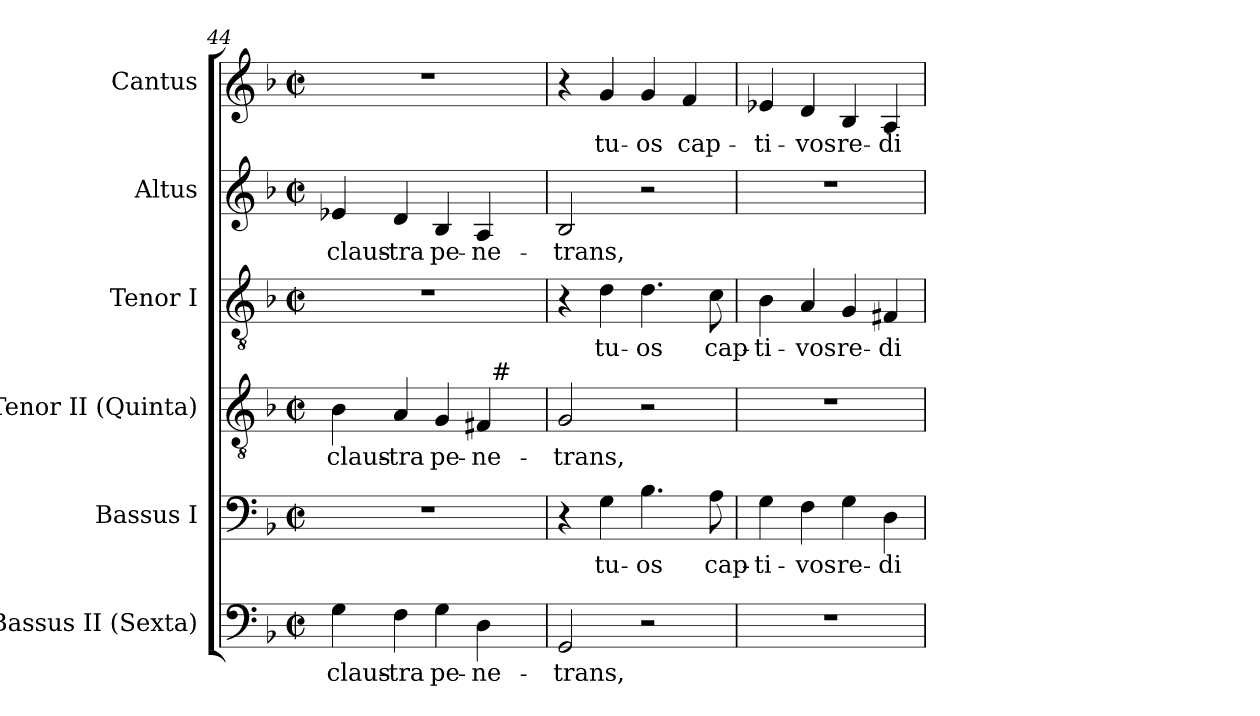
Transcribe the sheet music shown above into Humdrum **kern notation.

**kern	**text	**kern	**text	**kern	**text	**kern	**text	**kern	**text	**kern	**text
*part6	*part6	*part5	*part5	*part4	*part4	*part3	*part3	*part2	*part2	*part1	*part1
*staff6	*staff6	*staff5	*staff5	*staff4	*staff4	*staff3	*staff3	*staff2	*staff2	*staff1	*staff1
*I"Bassus II (Sexta)	*	*I"Bassus I	*	*I"Tenor II (Quinta)	*	*I"Tenor I	*	*I"Altus	*	*I"Cantus	*
*I'B.	*	*I'B.	*	*I'T.	*	*I'T.	*	*I'A.	*	*I'A.	*
*clefF4	*	*clefF4	*	*clefGv2	*	*clefGv2	*	*clefG2	*	*clefG2	*
*	*	*	*	*ITrd7c12	*	*ITrd7c12	*	*	*	*	*
*k[b-]	*	*k[b-]	*	*k[b-]	*	*k[b-]	*	*k[b-]	*	*k[b-]	*
*F:	*	*F:	*	*F:	*	*F:	*	*F:	*	*F:	*
*M2/2	*	*M2/2	*	*M2/2	*	*M2/2	*	*M2/2	*	*M2/2	*
*met(c|)	*	*met(c|)	*	*met(c|)	*	*met(c|)	*	*met(c|)	*	*met(c|)	*
=44	=44	=44	=44	=44	=44	=44	=44	=44	=44	=44	=44
!	!LO:LY:b:color=#000000	!	!	!	!	!	!	!	!	!	!
!	!	!	!	!	!LO:LY:b:color=#000000	!	!	!	!	!	!
!	!	!	!	!	!	!	!	!	!LO:LY:b:color=#000000	!	!
*	*	*	*	*^	*	*	*	*	*	*	*
4Gi\	claus-	1r	.	4BB-i\	2ryy	claus-	1r	.	4e-Xi/	claus-	1r	.
!	!LO:LY:b:color=#000000	!	!	!	!	!	!	!	!	!	!	!
!	!	!	!	!	!	!LO:LY:b:color=#000000	!	!	!	!	!	!
!	!	!	!	!	!	!	!	!	!	!LO:LY:b:color=#000000	!	!
4Fi\	-tra	.	.	4AAi/	.	-tra	.	.	4di/	-tra	.	.
!	!LO:LY:b:color=#000000	!	!	!	!	!	!	!	!	!	!	!
!	!	!	!	!	!	!LO:LY:b:color=#000000	!	!	!	!	!	!
!	!	!	!	!	!	!	!	!	!	!LO:LY:b:color=#000000	!	!
4Gi\	pe-	.	.	4GGi/	4ryy	pe-	.	.	4B-i/	pe-	.	.
!	!LO:LY:b:color=#000000	!	!	!	!	!	!	!	!	!	!	!
!	!	!	!	!	!	!LO:LY:b:color=#000000	!	!	!	!	!	!
!	!	!	!	!	!	!	!	!	!	!LO:LY:b:color=#000000	!	!
4Di\	-ne-	.	.	4FF#i/	32ryy	-ne-	.	.	4Ai/	-ne-	.	.
.	.	.	.	.	256ryy	.	.	.	.	.	.	.
!	!	!	!	!	!LO:TX:a:t=#	!	!	!	!	!	!	!
.	.	.	.	.	8ryy	.	.	.	.	.	.	.
.	.	.	.	.	16ryy	.	.	.	.	.	.	.
.	.	.	.	.	64..ryy	.	.	.	.	.	.	.
*	*	*	*	*v	*v	*	*	*	*	*	*	*
=45	=45	=45	=45	=45	=45	=45	=45	=45	=45	=45	=45
*	*	*	*	*^	*	*	*	*	*	*	*
!	!LO:LY:b:color=#000000	!	!	!	!	!	!	!	!	!	!	!
*	*	*	*	*v	*v	*	*	*	*	*	*	*
*	*	*	*	*^	*	*	*	*	*	*	*
!	!	!	!	!	!	!LO:LY:b:color=#000000	!	!	!	!	!	!
*	*	*	*	*v	*v	*	*	*	*	*	*	*
*	*	*	*	*^	*	*	*	*	*	*	*
!	!	!	!	!	!	!	!	!	!	!LO:LY:b:color=#000000	!	!
*	*	*	*	*v	*v	*	*	*	*	*	*	*
2GGi/	-trans,	4r	.	2GGi/	-trans,	4r	.	2B-i/	-trans,	4r	.
!	!	!	!LO:LY:b:color=#000000	!	!	!	!	!	!	!	!
!	!	!	!	!	!	!	!LO:LY:b:color=#000000	!	!	!	!
!	!	!	!	!	!	!	!	!	!	!	!LO:LY:b:color=#000000
.	.	4Gi\	tu-	.	.	4Di\	tu-	.	.	4gi/	tu-
!	!	!	!LO:LY:b:color=#000000	!	!	!	!	!	!	!	!
!	!	!	!	!	!	!	!LO:LY:b:color=#000000	!	!	!	!
!	!	!	!	!	!	!	!	!	!	!	!LO:LY:b:color=#000000
2r	.	4.B-i\	-os	2r	.	4.Di\	-os	2r	.	4gi/	-os
!	!	!	!	!	!	!	!	!	!	!	!LO:LY:b:color=#000000
.	.	.	.	.	.	.	.	.	.	4fi/	cap-
!	!	!	!LO:LY:b:color=#000000	!	!	!	!	!	!	!	!
!	!	!	!	!	!	!	!LO:LY:b:color=#000000	!	!	!	!
.	.	8Ai\	cap-	.	.	8Ci\	cap-	.	.	.	.
=46	=46	=46	=46	=46	=46	=46	=46	=46	=46	=46	=46
!	!	!	!LO:LY:b:color=#000000	!	!	!	!	!	!	!	!
!	!	!	!	!	!	!	!LO:LY:b:color=#000000	!	!	!	!
!	!	!	!	!	!	!	!	!	!	!	!LO:LY:b:color=#000000
1r	.	4Gi\	-ti-	1r	.	4BB-i\	-ti-	1r	.	4e-Xi/	-ti-
!	!	!	!LO:LY:b:color=#000000	!	!	!	!	!	!	!	!
!	!	!	!	!	!	!	!LO:LY:b:color=#000000	!	!	!	!
!	!	!	!	!	!	!	!	!	!	!	!LO:LY:b:color=#000000
.	.	4Fi\	-vos	.	.	4AAi/	-vos	.	.	4di/	-vos
!	!	!	!LO:LY:b:color=#000000	!	!	!	!	!	!	!	!
!	!	!	!	!	!	!	!LO:LY:b:color=#000000	!	!	!	!
!	!	!	!	!	!	!	!	!	!	!	!LO:LY:b:color=#000000
.	.	4Gi\	re-	.	.	4GGi/	re-	.	.	4B-i/	re-
!	!	!	!LO:LY:b:color=#000000	!	!	!	!	!	!	!	!
!	!	!	!	!	!	!	!LO:LY:b:color=#000000	!	!	!	!
!	!	!	!	!	!	!	!	!	!	!	!LO:LY:b:color=#000000
.	.	4Di\	-di-	.	.	4FF#Xi/	-di-	.	.	4Ai/	-di-
=	=	=	=	=	=	=	=	=	=	=	=
*-	*-	*-	*-	*-	*-	*-	*-	*-	*-	*-	*-
